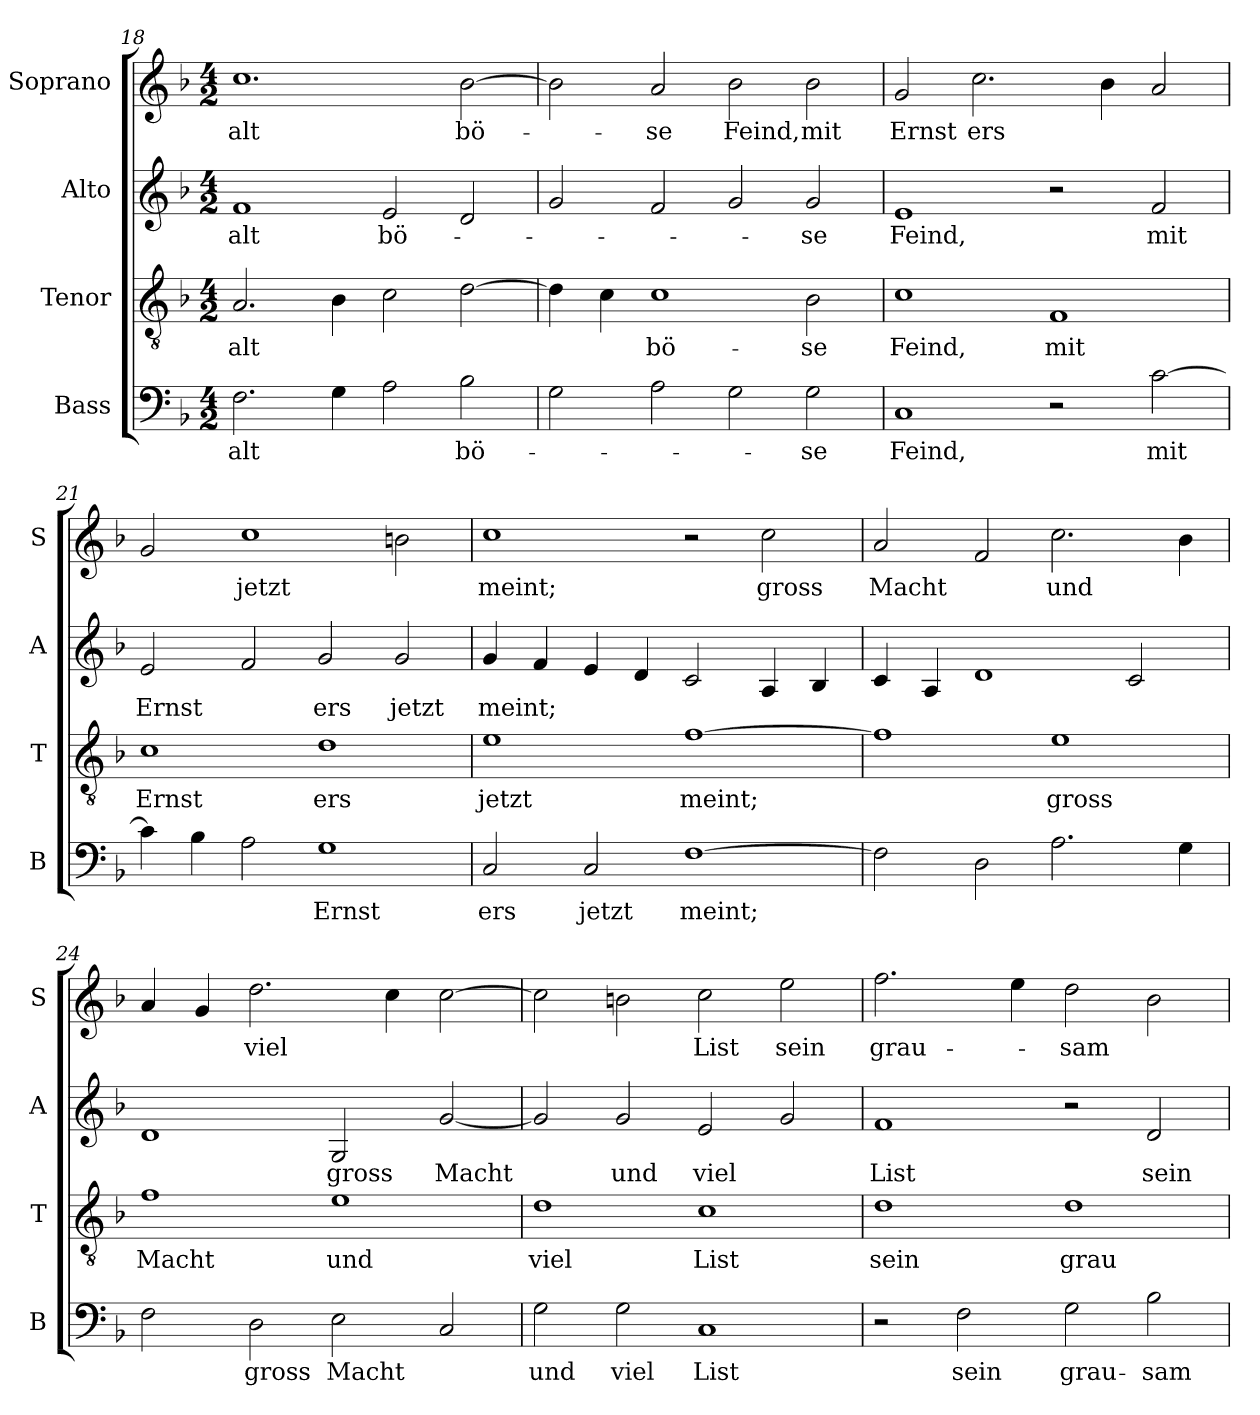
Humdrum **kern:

**kern	**text	**kern	**text	**kern	**text	**kern	**text
*part4	*part4	*part3	*part3	*part2	*part2	*part1	*part1
*staff4	*staff4	*staff3	*staff3	*staff2	*staff2	*staff1	*staff1
*I"Bass	*	*I"Tenor	*	*I"Alto	*	*I"Soprano	*
*I'B	*	*I'T	*	*I'A	*	*I'S	*
*clefF4	*	*clefGv2	*	*clefG2	*	*clefG2	*
*k[b-]	*	*k[b-]	*	*k[b-]	*	*k[b-]	*
*F:	*	*F:	*	*F:	*	*F:	*
*M4/2	*	*M4/2	*	*M4/2	*	*M4/2	*
=18	=18	=18	=18	=18	=18	=18	=18
!	!LO:LY:b	!	!LO:LY:b	!	!LO:LY:b	!	!LO:LY:b
2.F\	alt	2.A/	alt	1f	alt	1.cc	alt
4G\	.	4B-\	.	.	.	.	.
!	!	!	!	!	!LO:LY:b	!	!
2A\	.	2c\	.	2e/	bö-	.	.
!	!LO:LY:b	!	!	!	!	!	!LO:LY:b
2B-\	bö-	[2d\	.	2d/	.	[2b-\	bö-
!!LO:LB:g=z
=19	=19	=19	=19	=19	=19	=19	=19
2G\	.	4d\]	.	2g/	.	2b-\]	.
.	.	4c\	.	.	.	.	.
!	!	!	!LO:LY:b	!	!	!	!LO:LY:b
2A\	.	1c	bö-	2f/	.	2a/	-se
!	!	!	!	!	!	!	!LO:LY:b
2G\	.	.	.	2g/	.	2b-\	Feind,
!	!LO:LY:b	!	!LO:LY:b	!	!LO:LY:b	!	!LO:LY:b
2G\	-se	2B-\	-se	2g/	-se	2b-\	mit
=20	=20	=20	=20	=20	=20	=20	=20
!	!LO:LY:b	!	!LO:LY:b	!	!LO:LY:b	!	!LO:LY:b
1C	Feind,	1c	Feind,	1e	Feind,	2g/	Ernst
!	!	!	!	!	!	!	!LO:LY:b
.	.	.	.	.	.	2.cc\	ers
!	!	!	!LO:LY:b	!	!	!	!
2r	.	1F	mit	2r	.	.	.
.	.	.	.	.	.	4b-\	.
!	!LO:LY:b	!	!	!	!LO:LY:b	!	!
[2c\	mit	.	.	2f/	mit	2a/	.
=21	=21	=21	=21	=21	=21	=21	=21
!	!	!	!LO:LY:b	!	!LO:LY:b	!	!
4c\]	.	1c	Ernst	2e/	Ernst	2g/	.
4B-\	.	.	.	.	.	.	.
!	!	!	!	!	!	!	!LO:LY:b
2A\	.	.	.	2f/	.	1cc	jetzt
!	!LO:LY:b	!	!LO:LY:b	!	!LO:LY:b	!	!
1G	Ernst	1d	ers	2g/	ers	.	.
!	!	!	!	!	!LO:LY:b	!	!
.	.	.	.	2g/	jetzt	2bn\	.
!!LO:LB:g=z
=22	=22	=22	=22	=22	=22	=22	=22
!	!LO:LY:b	!	!LO:LY:b	!	!LO:LY:b	!	!LO:LY:b
2C/	ers	1e	jetzt	4g/	meint;	1cc	meint;
.	.	.	.	4f/	.	.	.
!	!LO:LY:b	!	!	!	!	!	!
2C/	jetzt	.	.	4e/	.	.	.
.	.	.	.	4d/	.	.	.
!	!LO:LY:b	!	!LO:LY:b	!	!	!	!
[1F	meint;	[1f	meint;	2c/	.	2r	.
!	!	!	!	!	!	!	!LO:LY:b
.	.	.	.	4A/	.	2cc\	gross
.	.	.	.	4B-/	.	.	.
=23	=23	=23	=23	=23	=23	=23	=23
!	!	!	!	!	!	!	!LO:LY:b
2F\]	.	1f]	.	4c/	.	2a/	Macht
.	.	.	.	4A/	.	.	.
2D\	.	.	.	1d	.	2f/	.
!	!	!	!LO:LY:b	!	!	!	!LO:LY:b
2.A\	.	1e	gross	.	.	2.cc\	und
.	.	.	.	2c/	.	.	.
4G\	.	.	.	.	.	4b-\	.
=24	=24	=24	=24	=24	=24	=24	=24
!	!	!	!LO:LY:b	!	!	!	!
2F\	.	1f	Macht	1d	.	4a/	.
.	.	.	.	.	.	4g/	.
!	!LO:LY:b	!	!	!	!	!	!LO:LY:b
2D\	gross	.	.	.	.	2.dd\	viel
!	!LO:LY:b	!	!LO:LY:b	!	!LO:LY:b	!	!
2E\	Macht	1e	und	2G/	gross	.	.
.	.	.	.	.	.	4cc\	.
!	!	!	!	!	!LO:LY:b	!	!
2C/	.	.	.	[2g/	Macht	[2cc\	.
!!LO:PB:g=z
=25	=25	=25	=25	=25	=25	=25	=25
!	!LO:LY:b	!	!LO:LY:b	!	!	!	!
2G\	und	1d	viel	2g/]	.	2cc\]	.
!	!LO:LY:b	!	!	!	!LO:LY:b	!	!
2G\	viel	.	.	2g/	und	2bn\	.
!	!LO:LY:b	!	!LO:LY:b	!	!LO:LY:b	!	!LO:LY:b
1C	List	1c	List	2e/	viel	2cc\	List
!	!	!	!	!	!	!	!LO:LY:b
.	.	.	.	2g/	.	2ee\	sein
=26	=26	=26	=26	=26	=26	=26	=26
!	!	!	!LO:LY:b	!	!LO:LY:b	!	!LO:LY:b
2r	.	1d	sein	1f	List	2.ff\	grau-
!	!LO:LY:b	!	!	!	!	!	!
2F\	sein	.	.	.	.	.	.
.	.	.	.	.	.	4ee\	.
!	!LO:LY:b	!	!LO:LY:b	!	!	!	!LO:LY:b
2G\	grau-	1d	grau-	2r	.	2dd\	-sam
!	!LO:LY:b	!	!	!	!LO:LY:b	!	!
2B-\	-sam	.	.	2d/	sein	2b-\	.
=	=	=	=	=	=	=	=
*-	*-	*-	*-	*-	*-	*-	*-
